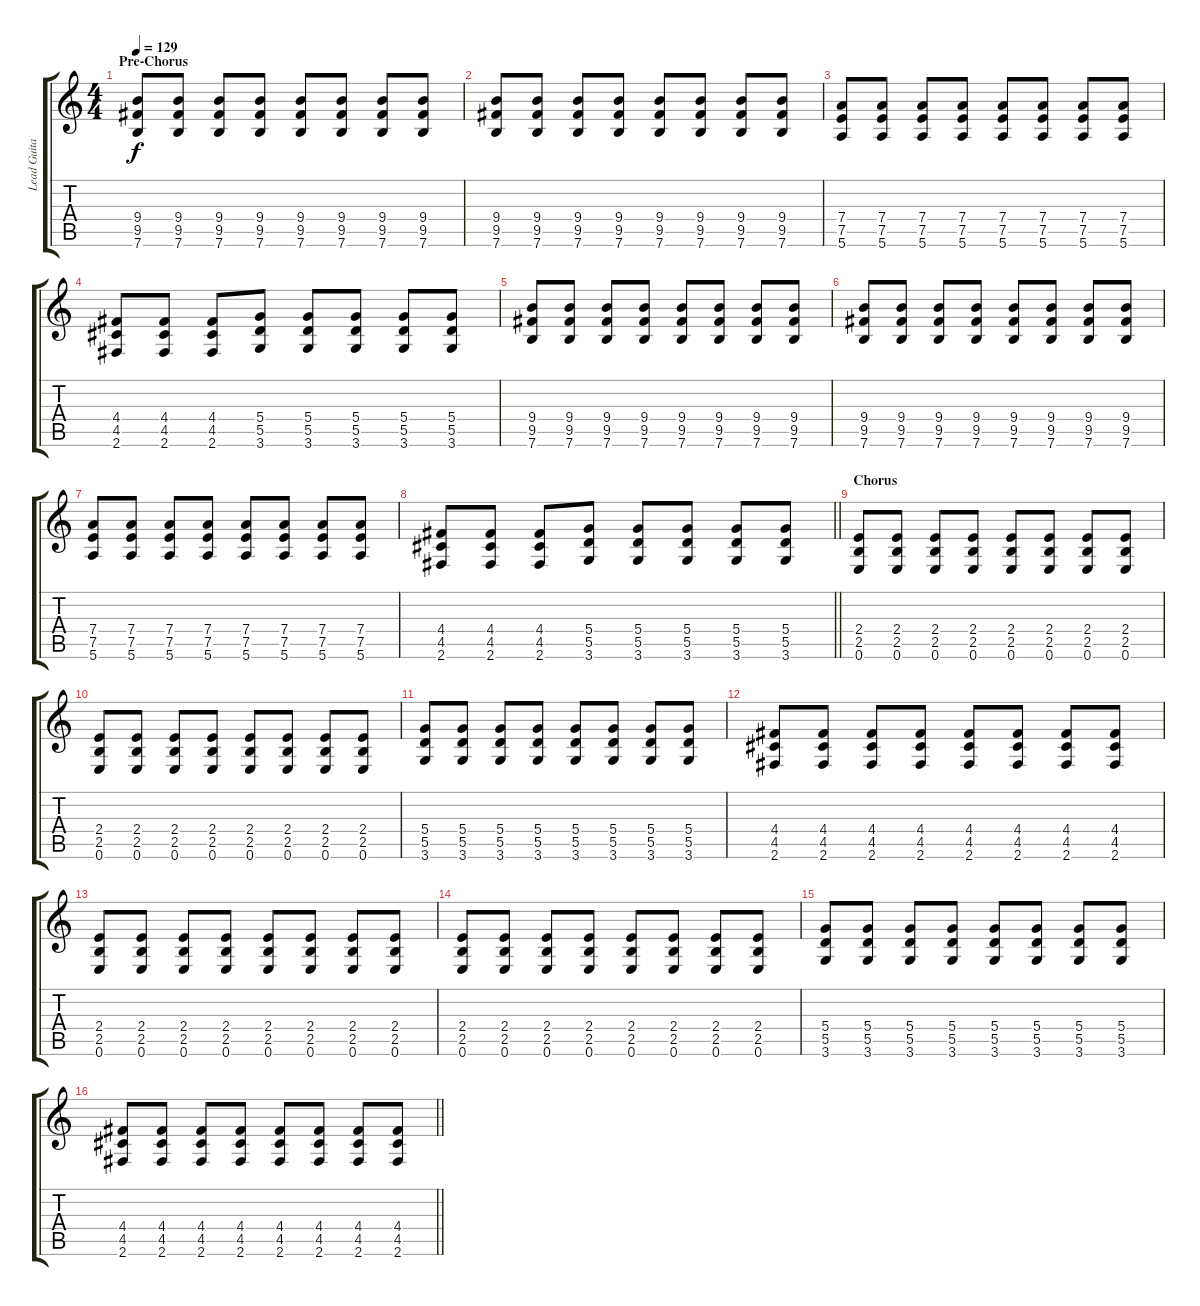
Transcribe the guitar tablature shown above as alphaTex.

\track ("Lead Guitar" "Lead Guita") {instrument distortionguitar}
\staff {score tabs}
\tuning (E4 B3 G3 D3 A2 E2) {hide}
\ts (4 4)
\section ("" "Pre-Chorus")
\tempo 129
\clef g2
\ks c
(9.4 9.5 7.6).8{dy f} (9.4 9.5 7.6).8 (9.4 9.5 7.6).8 (9.4 9.5 7.6).8 (9.4 9.5 7.6).8 (9.4 9.5 7.6).8 (9.4 9.5 7.6).8 (9.4 9.5 7.6).8 |
(9.4 9.5 7.6).8 (9.4 9.5 7.6).8 (9.4 9.5 7.6).8 (9.4 9.5 7.6).8 (9.4 9.5 7.6).8 (9.4 9.5 7.6).8 (9.4 9.5 7.6).8 (9.4 9.5 7.6).8 |
(7.4 7.5 5.6).8 (7.4 7.5 5.6).8 (7.4 7.5 5.6).8 (7.4 7.5 5.6).8 (7.4 7.5 5.6).8 (7.4 7.5 5.6).8 (7.4 7.5 5.6).8 (7.4 7.5 5.6).8 |
(4.4 4.5 2.6).8 (4.4 4.5 2.6).8 (4.4 4.5 2.6).8 (5.4 5.5 3.6).8 (5.4 5.5 3.6).8 (5.4 5.5 3.6).8 (5.4 5.5 3.6).8 (5.4 5.5 3.6).8 |
(9.4 9.5 7.6).8 (9.4 9.5 7.6).8 (9.4 9.5 7.6).8 (9.4 9.5 7.6).8 (9.4 9.5 7.6).8 (9.4 9.5 7.6).8 (9.4 9.5 7.6).8 (9.4 9.5 7.6).8 |
(9.4 9.5 7.6).8 (9.4 9.5 7.6).8 (9.4 9.5 7.6).8 (9.4 9.5 7.6).8 (9.4 9.5 7.6).8 (9.4 9.5 7.6).8 (9.4 9.5 7.6).8 (9.4 9.5 7.6).8 |
(7.4 7.5 5.6).8 (7.4 7.5 5.6).8 (7.4 7.5 5.6).8 (7.4 7.5 5.6).8 (7.4 7.5 5.6).8 (7.4 7.5 5.6).8 (7.4 7.5 5.6).8 (7.4 7.5 5.6).8 |
\barLineRight lightlight
(4.4 4.5 2.6).8 (4.4 4.5 2.6).8 (4.4 4.5 2.6).8 (5.4 5.5 3.6).8 (5.4 5.5 3.6).8 (5.4 5.5 3.6).8 (5.4 5.5 3.6).8 (5.4 5.5 3.6).8 |
\section ("" "Chorus")
(2.4 2.5 0.6).8 (2.4 2.5 0.6).8 (2.4 2.5 0.6).8 (2.4 2.5 0.6).8 (2.4 2.5 0.6).8 (2.4 2.5 0.6).8 (2.4 2.5 0.6).8 (2.4 2.5 0.6).8 |
(2.4 2.5 0.6).8 (2.4 2.5 0.6).8 (2.4 2.5 0.6).8 (2.4 2.5 0.6).8 (2.4 2.5 0.6).8 (2.4 2.5 0.6).8 (2.4 2.5 0.6).8 (2.4 2.5 0.6).8 |
(5.4 5.5 3.6).8 (5.4 5.5 3.6).8 (5.4 5.5 3.6).8 (5.4 5.5 3.6).8 (5.4 5.5 3.6).8 (5.4 5.5 3.6).8 (5.4 5.5 3.6).8 (5.4 5.5 3.6).8 |
(4.4 4.5 2.6).8 (4.4 4.5 2.6).8 (4.4 4.5 2.6).8 (4.4 4.5 2.6).8 (4.4 4.5 2.6).8 (4.4 4.5 2.6).8 (4.4 4.5 2.6).8 (4.4 4.5 2.6).8 |
(2.4 2.5 0.6).8 (2.4 2.5 0.6).8 (2.4 2.5 0.6).8 (2.4 2.5 0.6).8 (2.4 2.5 0.6).8 (2.4 2.5 0.6).8 (2.4 2.5 0.6).8 (2.4 2.5 0.6).8 |
(2.4 2.5 0.6).8 (2.4 2.5 0.6).8 (2.4 2.5 0.6).8 (2.4 2.5 0.6).8 (2.4 2.5 0.6).8 (2.4 2.5 0.6).8 (2.4 2.5 0.6).8 (2.4 2.5 0.6).8 |
(5.4 5.5 3.6).8 (5.4 5.5 3.6).8 (5.4 5.5 3.6).8 (5.4 5.5 3.6).8 (5.4 5.5 3.6).8 (5.4 5.5 3.6).8 (5.4 5.5 3.6).8 (5.4 5.5 3.6).8 |
\barLineRight lightlight
(4.4 4.5 2.6).8 (4.4 4.5 2.6).8 (4.4 4.5 2.6).8 (4.4 4.5 2.6).8 (4.4 4.5 2.6).8 (4.4 4.5 2.6).8 (4.4 4.5 2.6).8 (4.4 4.5 2.6).8
